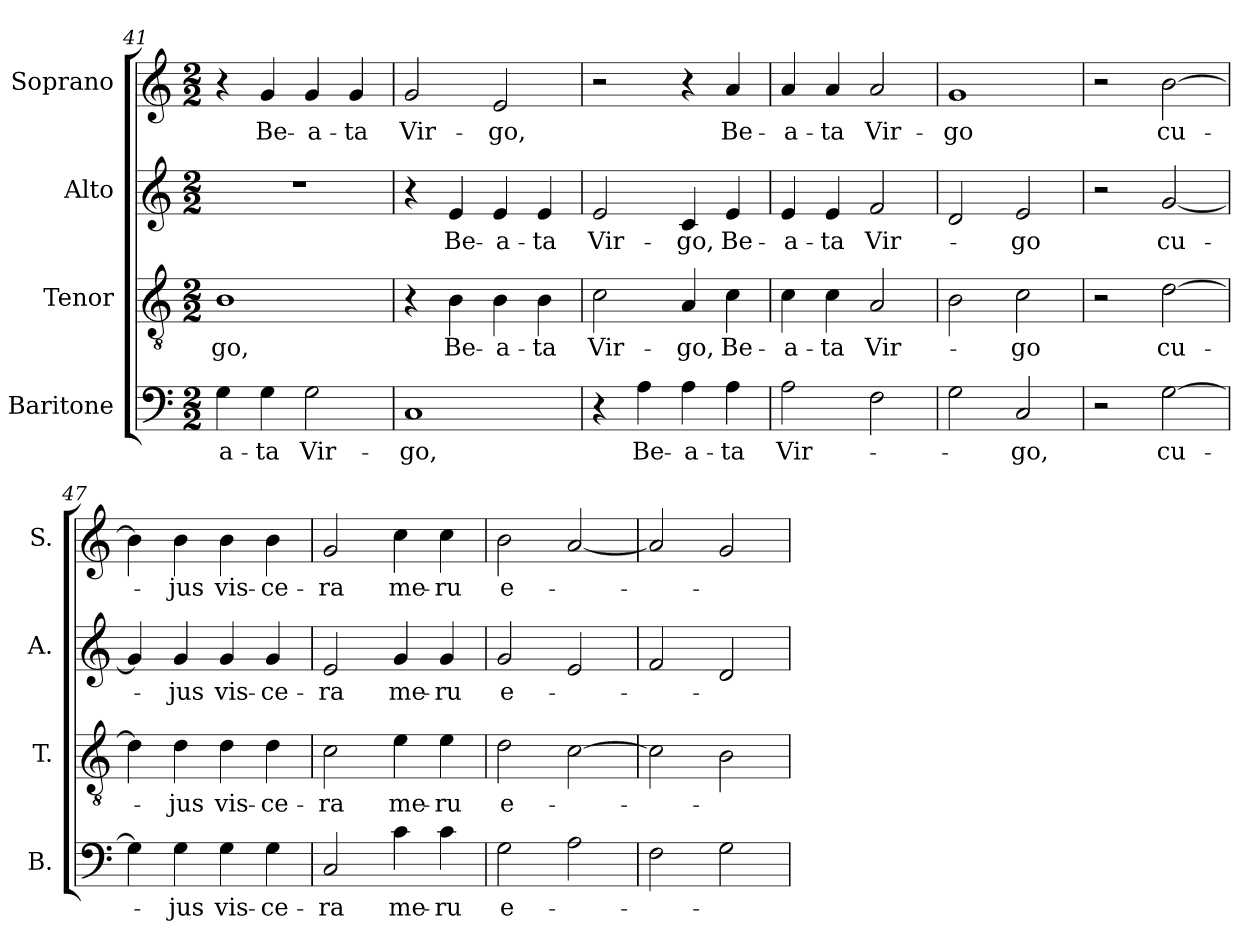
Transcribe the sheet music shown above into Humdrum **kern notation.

**kern	**text	**kern	**text	**kern	**text	**kern	**text
*part4	*part4	*part3	*part3	*part2	*part2	*part1	*part1
*staff4	*staff4	*staff3	*staff3	*staff2	*staff2	*staff1	*staff1
*I"Baritone	*	*I"Tenor	*	*I"Alto	*	*I"Soprano	*
*I'B.	*	*I'T.	*	*I'A.	*	*I'S.	*
*clefF4	*	*clefGv2	*	*clefG2	*	*clefG2	*
*	*	*ITrd7c12	*	*	*	*	*
*k[]	*	*k[]	*	*k[]	*	*k[]	*
*C:	*	*C:	*	*C:	*	*C:	*
*M2/2	*	*M2/2	*	*M2/2	*	*M2/2	*
=41	=41	=41	=41	=41	=41	=41	=41
!	!LO:LY:b:color=#000000	!	!	!	!	!	!
!	!	!	!LO:LY:b:color=#000000	!	!	!	!
4Gi\	-a-	1BBi	-go,	1r	.	4r	.
!	!LO:LY:b:color=#000000	!	!	!	!	!	!
!	!	!	!	!	!	!	!LO:LY:b:color=#000000
4Gi\	-ta	.	.	.	.	4gi/	Be-
!	!LO:LY:b:color=#000000	!	!	!	!	!	!
!	!	!	!	!	!	!	!LO:LY:b:color=#000000
2Gi\	Vir-	.	.	.	.	4gi/	-a-
!	!	!	!	!	!	!	!LO:LY:b:color=#000000
.	.	.	.	.	.	4gi/	-ta
=42	=42	=42	=42	=42	=42	=42	=42
!	!LO:LY:b:color=#000000	!	!	!	!	!	!
!	!	!	!	!	!	!	!LO:LY:b:color=#000000
1Ci	-go,	4r	.	4r	.	2gi/	Vir-
!	!	!	!LO:LY:b:color=#000000	!	!	!	!
!	!	!	!	!	!LO:LY:b:color=#000000	!	!
.	.	4BBi\	Be-	4ei/	Be-	.	.
!	!	!	!LO:LY:b:color=#000000	!	!	!	!
!	!	!	!	!	!LO:LY:b:color=#000000	!	!
!	!	!	!	!	!	!	!LO:LY:b:color=#000000
.	.	4BBi\	-a-	4ei/	-a-	2ei/	-go,
!	!	!	!LO:LY:b:color=#000000	!	!	!	!
!	!	!	!	!	!LO:LY:b:color=#000000	!	!
.	.	4BBi\	-ta	4ei/	-ta	.	.
=43	=43	=43	=43	=43	=43	=43	=43
!	!	!	!LO:LY:b:color=#000000	!	!	!	!
!	!	!	!	!	!LO:LY:b:color=#000000	!	!
4r	.	2Ci\	Vir-	2ei/	Vir-	2r	.
!	!LO:LY:b:color=#000000	!	!	!	!	!	!
4Ai\	Be-	.	.	.	.	.	.
!	!LO:LY:b:color=#000000	!	!	!	!	!	!
!	!	!	!LO:LY:b:color=#000000	!	!	!	!
!	!	!	!	!	!LO:LY:b:color=#000000	!	!
4Ai\	-a-	4AAi/	-go,	4ci/	-go,	4r	.
!	!LO:LY:b:color=#000000	!	!	!	!	!	!
!	!	!	!LO:LY:b:color=#000000	!	!	!	!
!	!	!	!	!	!LO:LY:b:color=#000000	!	!
!	!	!	!	!	!	!	!LO:LY:b:color=#000000
4Ai\	-ta	4Ci\	Be-	4ei/	Be-	4ai/	Be-
=44	=44	=44	=44	=44	=44	=44	=44
!	!LO:LY:b:color=#000000	!	!	!	!	!	!
!	!	!	!LO:LY:b:color=#000000	!	!	!	!
!	!	!	!	!	!LO:LY:b:color=#000000	!	!
!	!	!	!	!	!	!	!LO:LY:b:color=#000000
2Ai\	Vir-	4Ci\	-a-	4ei/	-a-	4ai/	-a-
!	!	!	!LO:LY:b:color=#000000	!	!	!	!
!	!	!	!	!	!LO:LY:b:color=#000000	!	!
!	!	!	!	!	!	!	!LO:LY:b:color=#000000
.	.	4Ci\	-ta	4ei/	-ta	4ai/	-ta
!	!	!	!LO:LY:b:color=#000000	!	!	!	!
!	!	!	!	!	!LO:LY:b:color=#000000	!	!
!	!	!	!	!	!	!	!LO:LY:b:color=#000000
2Fi\	.	2AAi/	Vir-	2fi/	Vir-	2ai/	Vir-
=45	=45	=45	=45	=45	=45	=45	=45
!	!	!	!	!	!	!	!LO:LY:b:color=#000000
2Gi\	.	2BBi\	.	2di/	.	1gi	-go
!	!LO:LY:b:color=#000000	!	!	!	!	!	!
!	!	!	!LO:LY:b:color=#000000	!	!	!	!
!	!	!	!	!	!LO:LY:b:color=#000000	!	!
2Ci/	-go,	2Ci\	-go	2ei/	-go	.	.
!!LO:LB:g=z
=46	=46	=46	=46	=46	=46	=46	=46
2r	.	2r	.	2r	.	2r	.
!	!LO:LY:b:color=#000000	!	!	!	!	!	!
!	!	!	!LO:LY:b:color=#000000	!	!	!	!
!	!	!	!	!	!LO:LY:b:color=#000000	!	!
!	!	!	!	!	!	!	!LO:LY:b:color=#000000
[2Gi\	cu-	[2Di\	cu-	[2gi/	cu-	[2bi\	cu-
=47	=47	=47	=47	=47	=47	=47	=47
4Gi\]	.	4Di\]	.	4gi/]	.	4bi\]	.
!	!LO:LY:b:color=#000000	!	!	!	!	!	!
!	!	!	!LO:LY:b:color=#000000	!	!	!	!
!	!	!	!	!	!LO:LY:b:color=#000000	!	!
!	!	!	!	!	!	!	!LO:LY:b:color=#000000
4Gi\	-jus	4Di\	-jus	4gi/	-jus	4bi\	-jus
!	!LO:LY:b:color=#000000	!	!	!	!	!	!
!	!	!	!LO:LY:b:color=#000000	!	!	!	!
!	!	!	!	!	!LO:LY:b:color=#000000	!	!
!	!	!	!	!	!	!	!LO:LY:b:color=#000000
4Gi\	vis-	4Di\	vis-	4gi/	vis-	4bi\	vis-
!	!LO:LY:b:color=#000000	!	!	!	!	!	!
!	!	!	!LO:LY:b:color=#000000	!	!	!	!
!	!	!	!	!	!LO:LY:b:color=#000000	!	!
!	!	!	!	!	!	!	!LO:LY:b:color=#000000
4Gi\	-ce-	4Di\	-ce-	4gi/	-ce-	4bi\	-ce-
=48	=48	=48	=48	=48	=48	=48	=48
!	!LO:LY:b:color=#000000	!	!	!	!	!	!
!	!	!	!LO:LY:b:color=#000000	!	!	!	!
!	!	!	!	!	!LO:LY:b:color=#000000	!	!
!	!	!	!	!	!	!	!LO:LY:b:color=#000000
2Ci/	-ra	2Ci\	-ra	2ei/	-ra	2gi/	-ra
!	!LO:LY:b:color=#000000	!	!	!	!	!	!
!	!	!	!LO:LY:b:color=#000000	!	!	!	!
!	!	!	!	!	!LO:LY:b:color=#000000	!	!
!	!	!	!	!	!	!	!LO:LY:b:color=#000000
4ci\	me-	4Ei\	me-	4gi/	me-	4cci\	me-
!	!LO:LY:b:color=#000000	!	!	!	!	!	!
!	!	!	!LO:LY:b:color=#000000	!	!	!	!
!	!	!	!	!	!LO:LY:b:color=#000000	!	!
!	!	!	!	!	!	!	!LO:LY:b:color=#000000
4ci\	-ru	4Ei\	-ru	4gi/	-ru	4cci\	-ru
=49	=49	=49	=49	=49	=49	=49	=49
!	!LO:LY:b:color=#000000	!	!	!	!	!	!
!	!	!	!LO:LY:b:color=#000000	!	!	!	!
!	!	!	!	!	!LO:LY:b:color=#000000	!	!
!	!	!	!	!	!	!	!LO:LY:b:color=#000000
2Gi\	e-	2Di\	e-	2gi/	e-	2bi\	e-
2Ai\	.	[2Ci\	.	2ei/	.	[2ai/	.
=50	=50	=50	=50	=50	=50	=50	=50
2Fi\	.	2Ci\]	.	2fi/	.	2ai/]	.
2Gi\	.	2BBi\	.	2di/	.	2gi/	.
=	=	=	=	=	=	=	=
*-	*-	*-	*-	*-	*-	*-	*-
